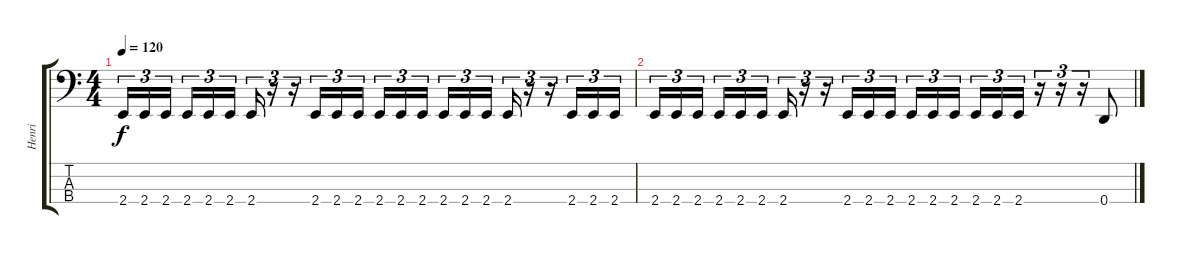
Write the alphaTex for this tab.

\track ("Henri" "Henri") {instrument electricbasspick}
\staff {score tabs}
\tuning (F2 C2 G1 D1) {hide}
\ts (4 4)
\tempo 120
\clef f4
\ks c
2.4.16{tu (3 2) dy f} 2.4.16{tu (3 2)} 2.4.16{tu (3 2) beam splitsecondary} 2.4.16{tu (3 2)} 2.4.16{tu (3 2)} 2.4.16{tu (3 2)} 2.4.16{tu (3 2)} r.16{tu (3 2)} r.16{tu (3 2)} 2.4.16{tu (3 2)} 2.4.16{tu (3 2)} 2.4.16{tu (3 2)} 2.4.16{tu (3 2)} 2.4.16{tu (3 2)} 2.4.16{tu (3 2) beam splitsecondary} 2.4.16{tu (3 2)} 2.4.16{tu (3 2)} 2.4.16{tu (3 2)} 2.4.16{tu (3 2)} r.16{tu (3 2)} r.16{tu (3 2)} 2.4.16{tu (3 2)} 2.4.16{tu (3 2)} 2.4.16{tu (3 2)} |
2.4.16{tu (3 2)} 2.4.16{tu (3 2)} 2.4.16{tu (3 2) beam splitsecondary} 2.4.16{tu (3 2)} 2.4.16{tu (3 2)} 2.4.16{tu (3 2)} 2.4.16{tu (3 2)} r.16{tu (3 2)} r.16{tu (3 2)} 2.4.16{tu (3 2)} 2.4.16{tu (3 2)} 2.4.16{tu (3 2)} 2.4.16{tu (3 2)} 2.4.16{tu (3 2)} 2.4.16{tu (3 2) beam splitsecondary} 2.4.16{tu (3 2)} 2.4.16{tu (3 2)} 2.4.16{tu (3 2)} r.16{tu (3 2)} r.16{tu (3 2)} r.16{tu (3 2)} 0.4.8
